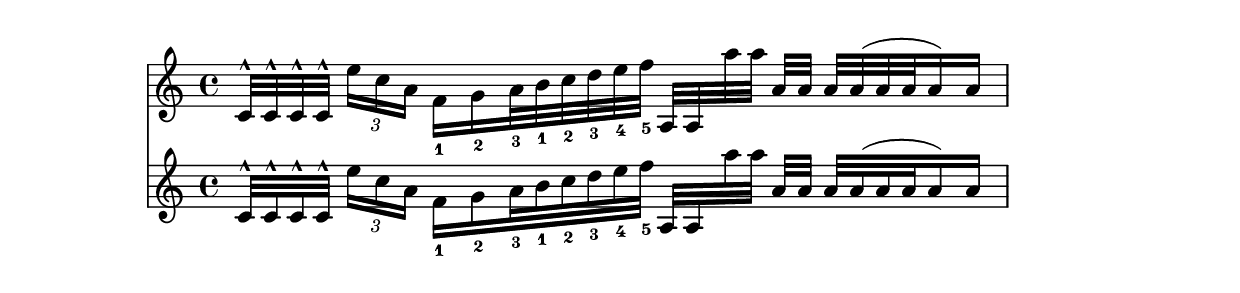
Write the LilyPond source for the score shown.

\version "2.21.0"

\header {
    texidoc = "Beam positioning and placement of articulations, fingerings,
tuplet numbers, and slurs must be identical in standard and French beaming
style."
}

testmusic = \relative
{
    c'32[^^ c^^ c^^ c^^]
    \tuplet 3/2 { e'16 c a }
    f16[_1 g_2 a32_3 b_1 c_2 d_3 e_4 f]_5
    \override Beam.auto-knee-gap = #1
    a,,32[ a a'' a]
    a, a  a a^( a a a16) a
}

\score {
  <<
    \new Staff \testmusic
    \new Staff \with { \override Stem.french-beaming = ##t } \testmusic
  >>
}
